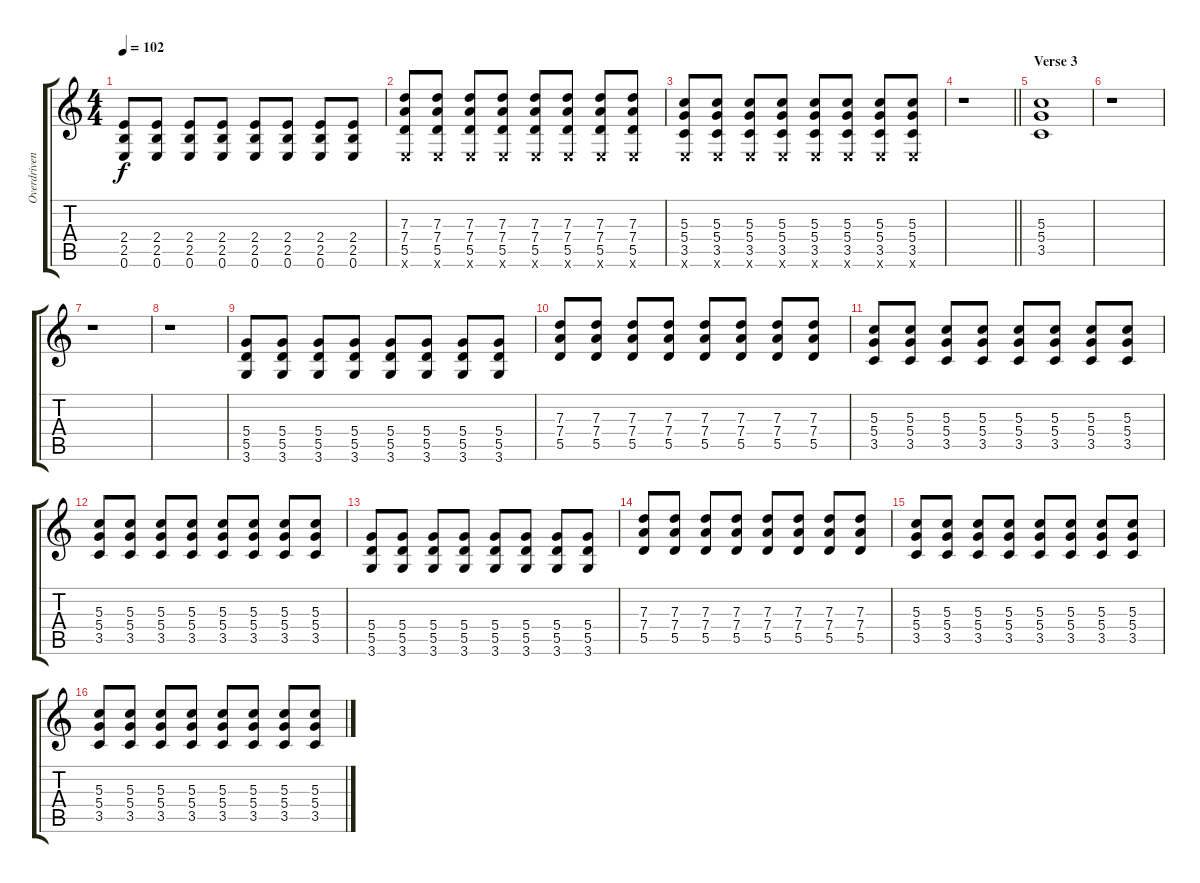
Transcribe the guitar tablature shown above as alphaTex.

\track ("Overdriven Guitar" "Overdriven") {instrument overdrivenguitar}
\staff {score tabs}
\tuning (E4 B3 G3 D3 A2 E2) {hide}
\ts (4 4)
\tempo 102
\clef g2
\ks c
(2.4 2.5 0.6).8{dy f} (2.4 2.5 0.6).8 (2.4 2.5 0.6).8 (2.4 2.5 0.6).8 (2.4 2.5 0.6).8 (2.4 2.5 0.6).8 (2.4 2.5 0.6).8 (2.4 2.5 0.6).8 |
(7.3 7.4 5.5 0.6{x}).8 (7.3 7.4 5.5 0.6{x}).8 (7.3 7.4 5.5 0.6{x}).8 (7.3 7.4 5.5 0.6{x}).8 (7.3 7.4 5.5 0.6{x}).8 (7.3 7.4 5.5 0.6{x}).8 (7.3 7.4 5.5 0.6{x}).8 (7.3 7.4 5.5 0.6{x}).8 |
(5.3 5.4 3.5 0.6{x}).8 (5.3 5.4 3.5 0.6{x}).8 (5.3 5.4 3.5 0.6{x}).8 (5.3 5.4 3.5 0.6{x}).8 (5.3 5.4 3.5 0.6{x}).8 (5.3 5.4 3.5 0.6{x}).8 (5.3 5.4 3.5 0.6{x}).8 (5.3 5.4 3.5 0.6{x}).8 |
\barLineRight lightlight
r.1 |
\section ("" "Verse 3")
(5.3 5.4 3.5).1 |
r.1 |
r.1 |
r.1 |
(5.4 5.5 3.6).8 (5.4 5.5 3.6).8 (5.4 5.5 3.6).8 (5.4 5.5 3.6).8 (5.4 5.5 3.6).8 (5.4 5.5 3.6).8 (5.4 5.5 3.6).8 (5.4 5.5 3.6).8 |
(7.3 7.4 5.5).8 (7.3 7.4 5.5).8 (7.3 7.4 5.5).8 (7.3 7.4 5.5).8 (7.3 7.4 5.5).8 (7.3 7.4 5.5).8 (7.3 7.4 5.5).8 (7.3 7.4 5.5).8 |
(5.3 5.4 3.5).8 (5.3 5.4 3.5).8 (5.3 5.4 3.5).8 (5.3 5.4 3.5).8 (5.3 5.4 3.5).8 (5.3 5.4 3.5).8 (5.3 5.4 3.5).8 (5.3 5.4 3.5).8 |
(5.3 5.4 3.5).8 (5.3 5.4 3.5).8 (5.3 5.4 3.5).8 (5.3 5.4 3.5).8 (5.3 5.4 3.5).8 (5.3 5.4 3.5).8 (5.3 5.4 3.5).8 (5.3 5.4 3.5).8 |
(5.4 5.5 3.6).8 (5.4 5.5 3.6).8 (5.4 5.5 3.6).8 (5.4 5.5 3.6).8 (5.4 5.5 3.6).8 (5.4 5.5 3.6).8 (5.4 5.5 3.6).8 (5.4 5.5 3.6).8 |
(7.3 7.4 5.5).8 (7.3 7.4 5.5).8 (7.3 7.4 5.5).8 (7.3 7.4 5.5).8 (7.3 7.4 5.5).8 (7.3 7.4 5.5).8 (7.3 7.4 5.5).8 (7.3 7.4 5.5).8 |
(5.3 5.4 3.5).8 (5.3 5.4 3.5).8 (5.3 5.4 3.5).8 (5.3 5.4 3.5).8 (5.3 5.4 3.5).8 (5.3 5.4 3.5).8 (5.3 5.4 3.5).8 (5.3 5.4 3.5).8 |
(5.3 5.4 3.5).8 (5.3 5.4 3.5).8 (5.3 5.4 3.5).8 (5.3 5.4 3.5).8 (5.3 5.4 3.5).8 (5.3 5.4 3.5).8 (5.3 5.4 3.5).8 (5.3 5.4 3.5).8
